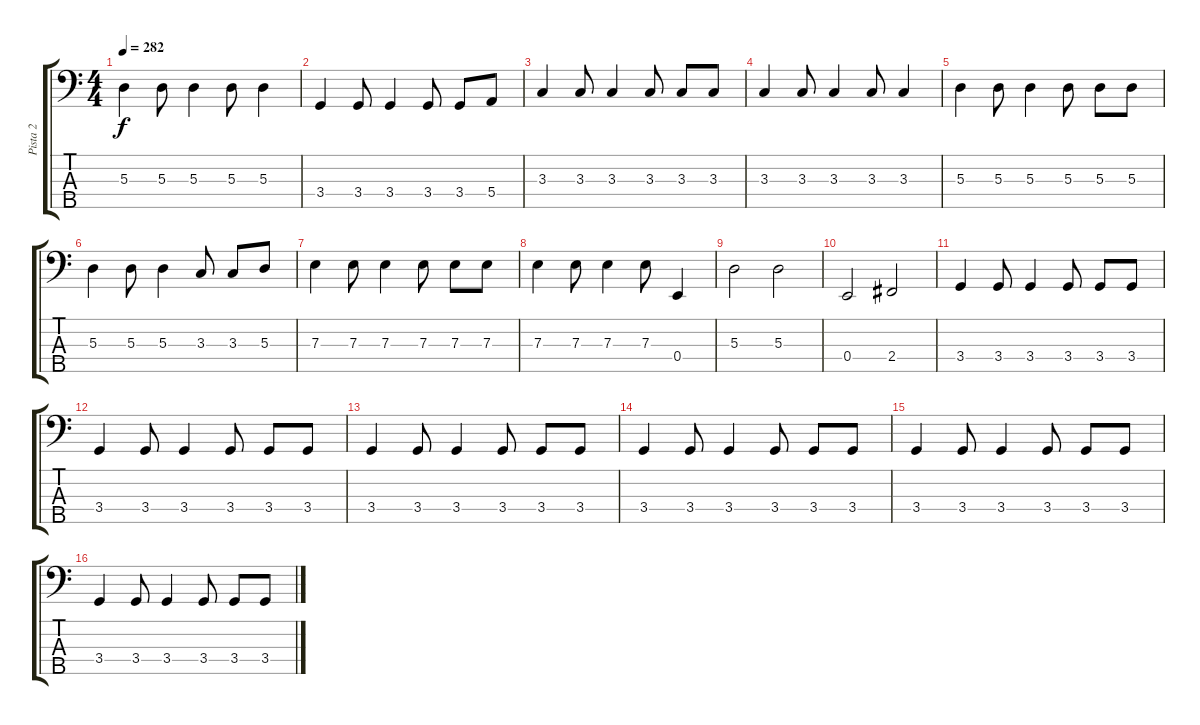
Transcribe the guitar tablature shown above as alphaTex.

\track ("Pista 2" "Pista 2") {instrument electricbassfinger}
\staff {score tabs}
\tuning (G2 D2 A1 E1 B0) {hide}
\ts (4 4)
\tempo 282
\clef f4
\ks c
5.3.4{dy f} 5.3.8 5.3.4 5.3.8 5.3.4 |
3.4.4 3.4.8 3.4.4 3.4.8 3.4.8 5.4.8 |
3.3.4 3.3.8 3.3.4 3.3.8 3.3.8 3.3.8 |
3.3.4 3.3.8 3.3.4 3.3.8 3.3.4 |
5.3.4 5.3.8 5.3.4 5.3.8 5.3.8 5.3.8 |
5.3.4 5.3.8 5.3.4 3.3.8 3.3.8 5.3.8 |
7.3.4 7.3.8 7.3.4 7.3.8 7.3.8 7.3.8 |
7.3.4 7.3.8 7.3.4 7.3.8 0.4.4 |
5.3.2 5.3.2 |
0.4.2 2.4.2 |
3.4.4 3.4.8 3.4.4 3.4.8 3.4.8 3.4.8 |
3.4.4 3.4.8 3.4.4 3.4.8 3.4.8 3.4.8 |
3.4.4 3.4.8 3.4.4 3.4.8 3.4.8 3.4.8 |
3.4.4 3.4.8 3.4.4 3.4.8 3.4.8 3.4.8 |
3.4.4 3.4.8 3.4.4 3.4.8 3.4.8 3.4.8 |
3.4.4 3.4.8 3.4.4 3.4.8 3.4.8 3.4.8
